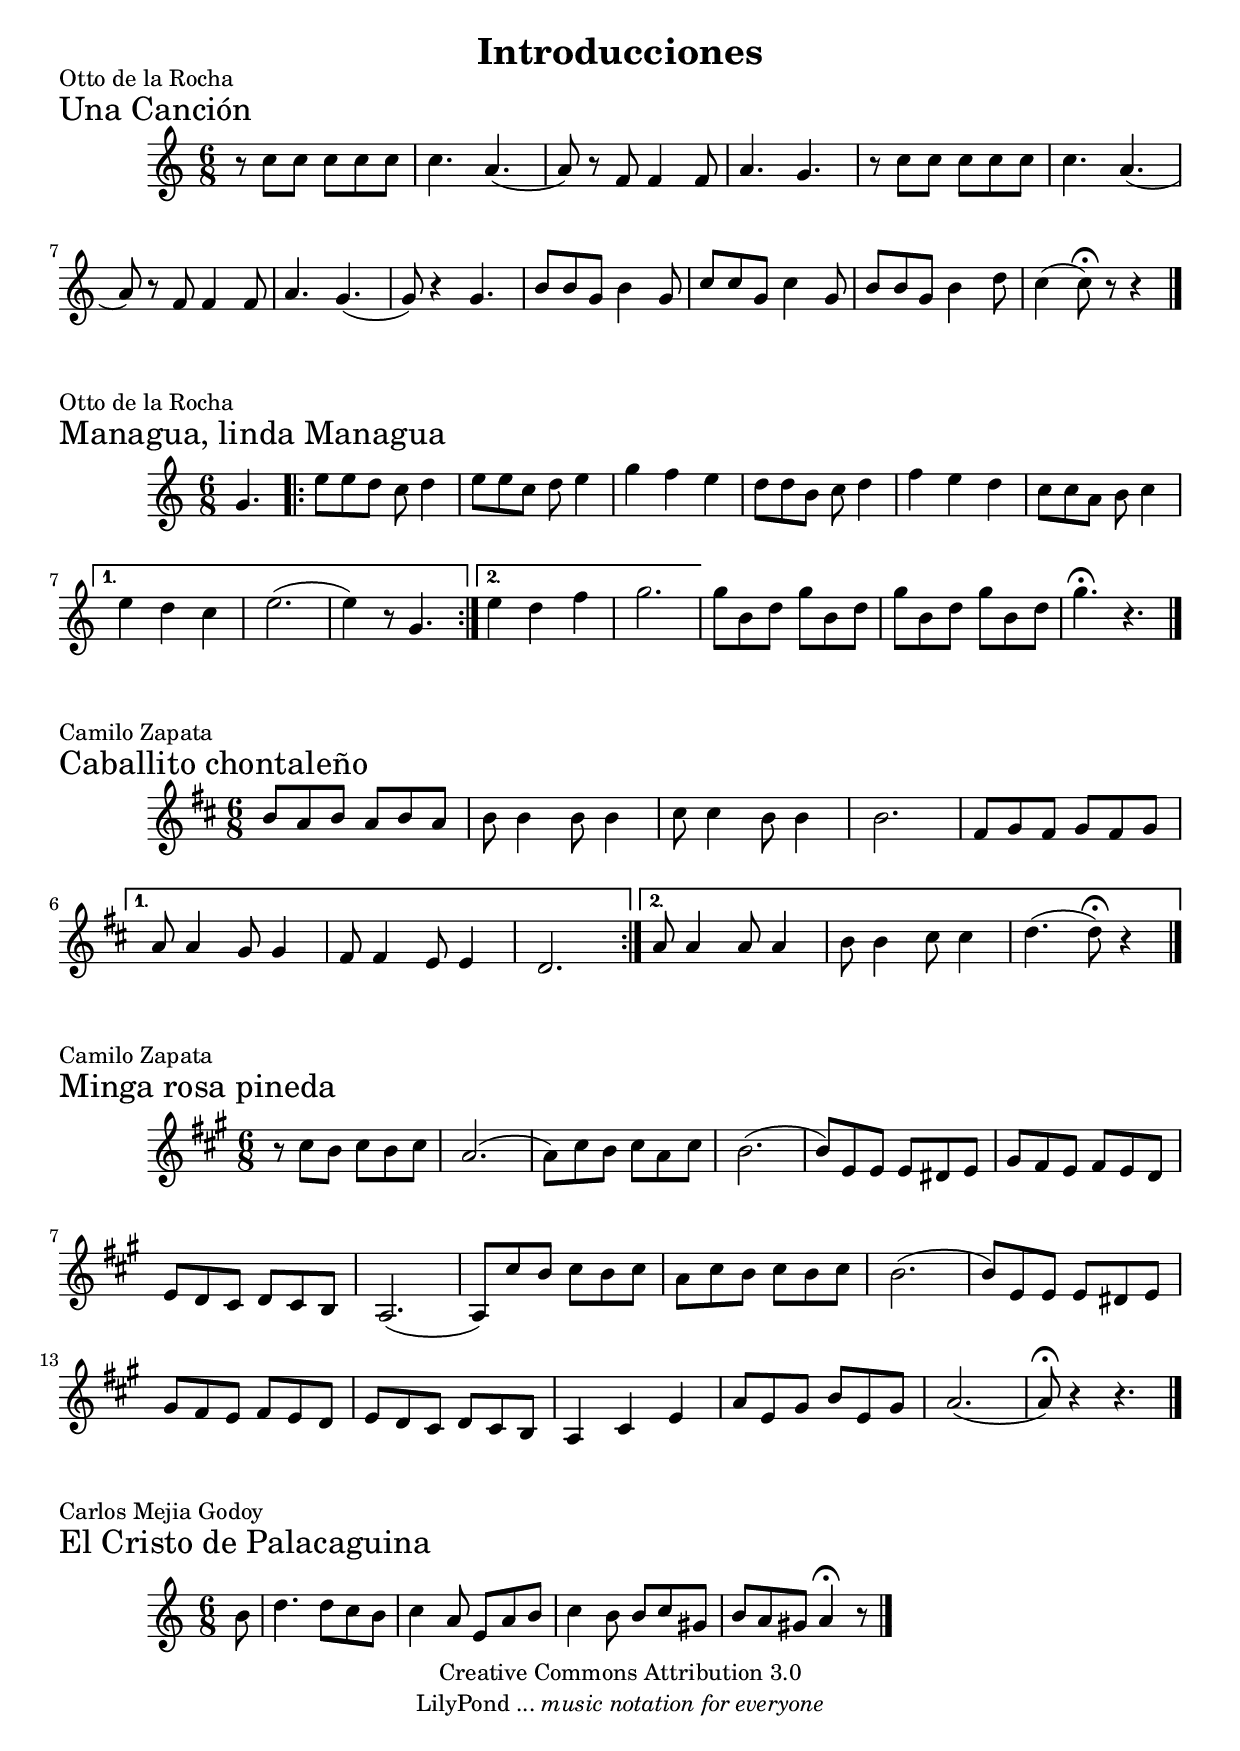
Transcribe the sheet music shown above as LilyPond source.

\include "espanol.ly"


cancion = \relative do'' {
  \time 6/8
  \key do \major
  \set Score.skipBars = ##t
				
  r8 do8 do do do do | %1
  do4. la( | %2 
  la8) r8 fa fa4 fa8 | %3
  la4. sol | %4
  r8 do8 do do do do | %4
  do4. la( | %5
  la8) r8 fa8 fa4 fa8 | %6
  la4. sol( | %7
  sol8) r4 sol4. | %8
  si8 si sol si4 sol8 | %9
  do do sol do4 sol8 | %10
  si si sol si4 re8 | %11
  do4( do8) \fermata r8 r4 | %12
  \bar "|."
}

Cancion = \context Voice = A \cancion


linda = \relative do'' {
  \time 6/8
  \key do \major
  \set Score.skipBars = ##t
				
  \partial 4. sol4. | %1
  \repeat volta 2 {
    mi'8 mi re do re4 | %2
    mi8 mi do re mi4 | %3
    sol4 fa mi | %4
    re8 re si do re4 | %4
    fa4 mi re | %5
    do8 do la si do4 | %6
  }
  \alternative {
    { 
      mi4 re do | %7
      mi2.( | %8
      mi4) r8 sol,4. | %9
    }
    { 
      mi'4 re fa | %10
      sol2. | %11
    }
  }
  sol8 si, re sol si, re | %12
  sol si, re sol si, re | %13
  sol4. \fermata r | %14
  \bar "|."
}

Linda = \context Voice = A \linda


caballito = \relative do'' {
  \time 6/8
  \key re \major
  \set Score.skipBars = ##t
				
  \repeat volta 2 {
    si8 la si la si la | %1
    si si4 si8 si4 | %2
    dos8 dos4 si8 si4 | %3
    si2. | %4
    fas8 sol fas sol fas sol | %5
  }
  \alternative {
    { 
      la8 la4 sol8 sol4 | %6
      fas8 fas4 mi8 mi4 | %7
      re2. | %8
    }
    { 
      la'8 la4 la8 la4 | %9
      si8 si4 dos8 dos4 | %10
      re4.( re8) \fermata r4 | %11
    }
  }
  \bar "|."
}

Caballito = \context Voice = A \caballito


rosa = \relative do'' {
  \time 6/8
  \key la \major
  \set Score.skipBars = ##t
				
  r8 dos si dos si dos | %1
  la2.( | %2
  la8) dos si dos  la dos | %3
  si2.( | %4
  si8) mi, mi mi res mi | %4
  sols fas mi fas mi re | %5
  mi re dos re dos si | %6
  la2.( | %7
  la8) dos' si dos si dos | %8
  la dos si dos si dos | %9
  si2.( | %10
  si8) mi, mi mi res mi | %10
  sols fas mi fas mi re | %11
  mi re dos re dos si | %12
  la4 dos mi | %13
  la8  mi sols si mi, sols | %14
  la2.( | %15
  la8) \fermata r4 r4. | %15
  \bar "|."
}

Rosa = \context Voice = A \rosa


cristo = \relative do'' {
  \time 6/8
  \key la \minor
  \set Score.skipBars = ##t
				
  \partial 8 si8 | %1
  re4. re8 do si | %2
  do4 la8 mi la si | %3
  do4 si8 si do sols | %4
  si8 la sols la4 \fermata r8 | %15
  \bar "|."
}

Cristo = \context Voice = A \cristo


\version "2.16.0"

%#(set-global-staff-size 25)

\book {
  \header {
    title = \markup \center-column { "Introducciones" }
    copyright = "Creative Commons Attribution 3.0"
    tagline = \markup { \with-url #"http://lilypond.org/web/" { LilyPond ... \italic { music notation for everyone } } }
    breakbefore = ##t
  }
  
  \markup { "Otto de la Rocha" }
  \score{ 
    \new Staff { \cancion }
    \header { piece = \markup { \fontsize #3 "Una Canción" } }
    \layout { }
  }
  
  \markup { "Otto de la Rocha" }
  \score{ 
    \new Staff { \linda }  
    \header { piece = \markup { \fontsize #3 "Managua, linda Managua" } }
    \layout { }
  }
  
  \markup { "Camilo Zapata" }
  \score{ 
    \new Staff { \caballito }  
    \header { piece = \markup { \fontsize #3 "Caballito chontaleño" } }
    \layout { }
  }
  
  \markup { "Camilo Zapata" }
  \score{ 
    \new Staff { \rosa }  
    \header { piece = \markup { \fontsize #3 "Minga rosa pineda" } }
    \layout { }
  }
  
   \markup { "Carlos Mejia Godoy" }
  \score{ 
    \new Staff { \cristo }  
    \header { piece = \markup { \fontsize #3 "El Cristo de Palacaguina" } }
    \layout { }
  }
}

\paper {
  #(set-paper-size "letter")
}